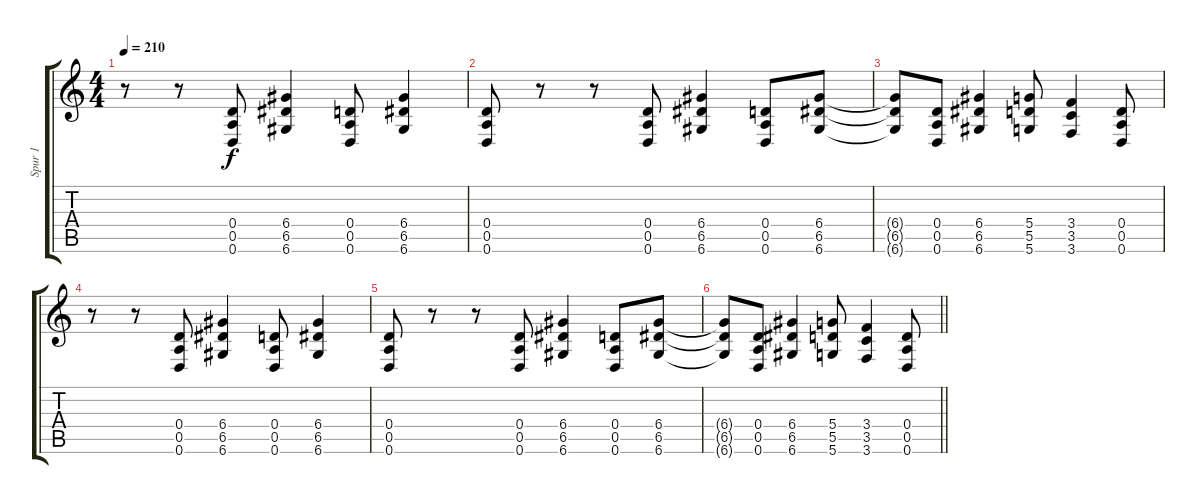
\track ("Spur 1" "Spur 1") {instrument distortionguitar}
\staff {score tabs}
\tuning (E4 B3 G3 D3 A2 D2) {hide}
\ts (4 4)
\tempo 210
\clef g2
\ks c
r.8{dy f} r.8 (0.4 0.5 0.6).8 (6.4 6.5 6.6).4 (0.4 0.5 0.6).8 (6.4 6.5 6.6).4 |
(0.4 0.5 0.6).8 r.8 r.8 (0.4 0.5 0.6).8 (6.4 6.5 6.6).4 (0.4 0.5 0.6).8 (6.4 6.5 6.6).8 |
(6.4{t} 6.5{t} 6.6{t}).8 (0.4 0.5 0.6).8 (6.4 6.5 6.6).4 (5.4 5.5 5.6).8 (3.4 3.5 3.6).4 (0.4 0.5 0.6).8 |
r.8 r.8 (0.4 0.5 0.6).8 (6.4 6.5 6.6).4 (0.4 0.5 0.6).8 (6.4 6.5 6.6).4 |
(0.4 0.5 0.6).8 r.8 r.8 (0.4 0.5 0.6).8 (6.4 6.5 6.6).4 (0.4 0.5 0.6).8 (6.4 6.5 6.6).8 |
\barLineRight lightlight
(6.4{t} 6.5{t} 6.6{t}).8 (0.4 0.5 0.6).8 (6.4 6.5 6.6).4 (5.4 5.5 5.6).8 (3.4 3.5 3.6).4 (0.4 0.5 0.6).8
